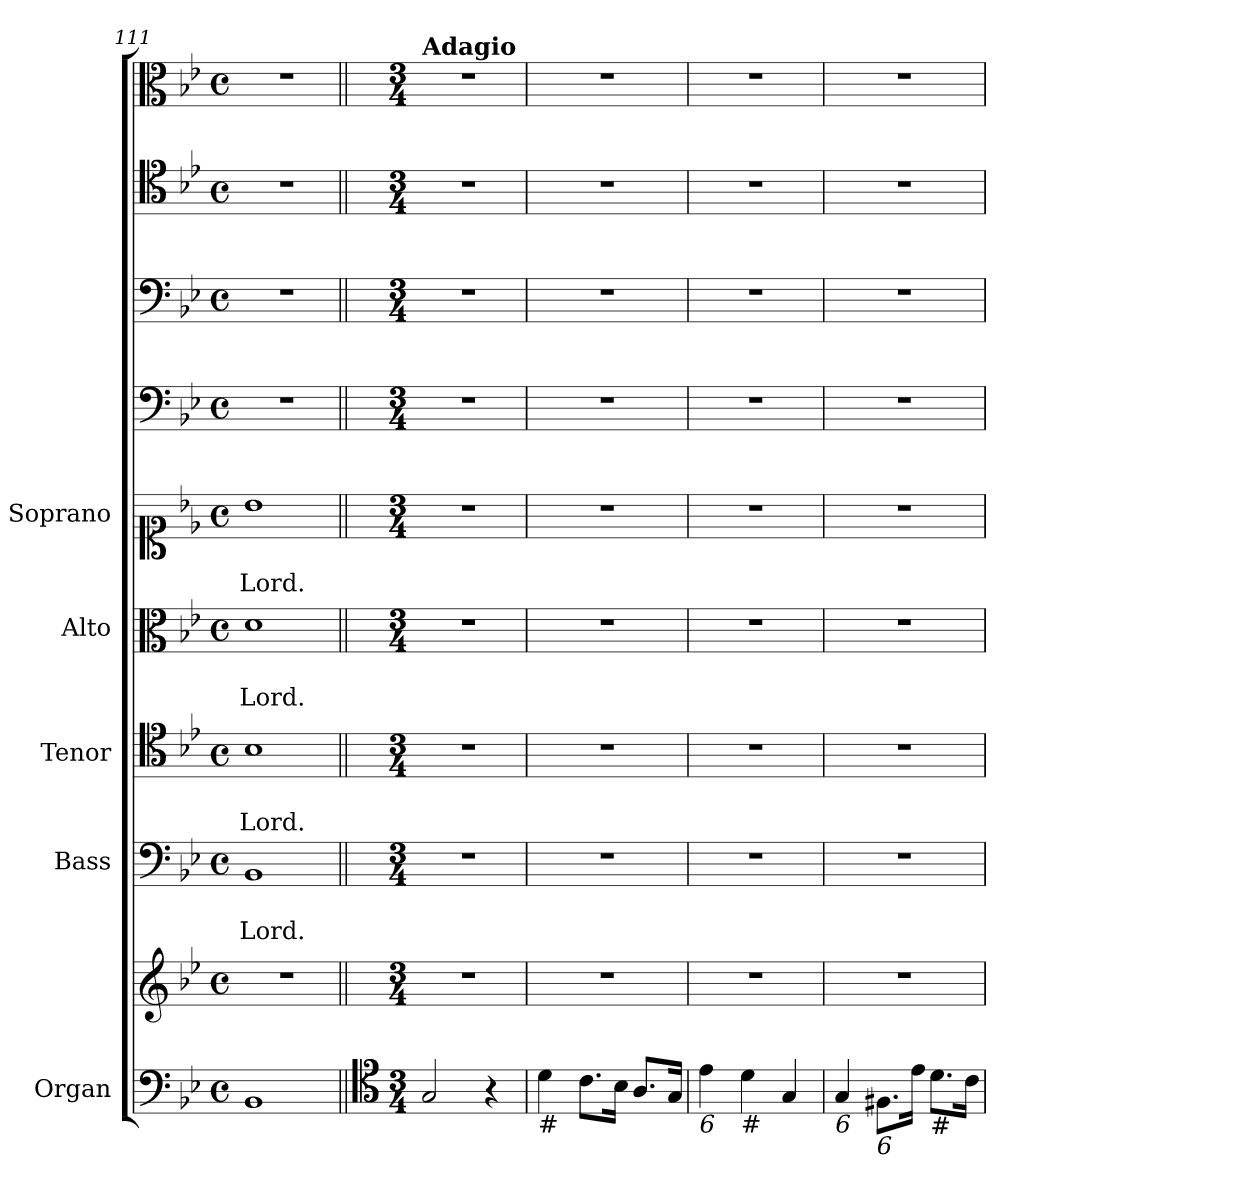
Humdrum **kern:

**kern	**kern	**kern	**text	**text	**kern	**text	**text	**kern	**text	**text	**kern	**text	**text	**kern	**kern	**kern	**kern
*part9	*part9	*part8	*part8	*part8	*part7	*part7	*part7	*part6	*part6	*part6	*part5	*part5	*part5	*part4	*part3	*part2	*part1
*staff10	*staff9	*staff8	*staff8	*staff8	*staff7	*staff7	*staff7	*staff6	*staff6	*staff6	*staff5	*staff5	*staff5	*staff4	*staff3	*staff2	*staff1
*I"Organ	*	*I"Bass	*	*	*I"Tenor	*	*	*I"Alto	*	*	*I"Soprano	*	*	*	*	*	*
*I'Org.	*	*I'B	*	*	*I'T	*	*	*I'A	*	*	*I'S	*	*	*	*	*	*
*clefF4	*clefG2	*clefF4	*	*	*clefC4	*	*	*clefC3	*	*	*clefC1	*	*	*clefF4	*clefF4	*clefC4	*clefC3
*k[b-e-]	*k[b-e-]	*k[b-e-]	*	*	*k[b-e-]	*	*	*k[b-e-]	*	*	*k[b-e-]	*	*	*k[b-e-]	*k[b-e-]	*k[b-e-]	*k[b-e-]
*g:	*g:	*g:	*	*	*g:	*	*	*g:	*	*	*g:	*	*	*g:	*g:	*g:	*g:
*M4/4	*M4/4	*M4/4	*	*	*M4/4	*	*	*M4/4	*	*	*M4/4	*	*	*M4/4	*M4/4	*M4/4	*M4/4
*met(c)	*met(c)	*met(c)	*	*	*met(c)	*	*	*met(c)	*	*	*met(c)	*	*	*met(c)	*met(c)	*met(c)	*met(c)
=111	=111	=111	=111	=111	=111	=111	=111	=111	=111	=111	=111	=111	=111	=111	=111	=111	=111
!	!	!	!	!LO:LY:b	!	!	!LO:LY:b	!	!	!LO:LY:b	!	!	!LO:LY:b	!	!	!	!
1BB-	1r	1BB-	.	Lord.	1B-	.	Lord.	1d	.	Lord.	1b-	.	Lord.	1r	1r	1r	1r
=112||	=112||	=112||	=112||	=112||	=112||	=112||	=112||	=112||	=112||	=112||	=112||	=112||	=112||	=112||	=112||	=112||	=112||
*clefC4	*	*	*	*	*	*	*	*	*	*	*	*	*	*	*	*	*
*M3/4	*M3/4	*M3/4	*	*	*M3/4	*	*	*M3/4	*	*	*M3/4	*	*	*M3/4	*M3/4	*M3/4	*M3/4
*	*	*	*	*	*	*	*	*	*	*	*	*	*	*	*	*	*MM80
!	!	!	!	!	!	!	!	!	!	!	!	!	!	!	!	!	!LO:TX:a:B:t=Adagio
2G/	2.r	2.r	.	.	2.r	.	.	2.r	.	.	2.r	.	.	2.r	2.r	2.r	2.r
4r	.	.	.	.	.	.	.	.	.	.	.	.	.	.	.	.	.
=113	=113	=113	=113	=113	=113	=113	=113	=113	=113	=113	=113	=113	=113	=113	=113	=113	=113
!LO:TX:b:t=#	!	!	!	!	!	!	!	!	!	!	!	!	!	!	!	!	!
4d\	2.r	2.r	.	.	2.r	.	.	2.r	.	.	2.r	.	.	2.r	2.r	2.r	2.r
8.c\L	.	.	.	.	.	.	.	.	.	.	.	.	.	.	.	.	.
16B-\Jk	.	.	.	.	.	.	.	.	.	.	.	.	.	.	.	.	.
8.A/L	.	.	.	.	.	.	.	.	.	.	.	.	.	.	.	.	.
16G/Jk	.	.	.	.	.	.	.	.	.	.	.	.	.	.	.	.	.
=114	=114	=114	=114	=114	=114	=114	=114	=114	=114	=114	=114	=114	=114	=114	=114	=114	=114
!LO:TX:b:i:t=6	!	!	!	!	!	!	!	!	!	!	!	!	!	!	!	!	!
4e-\	2.r	2.r	.	.	2.r	.	.	2.r	.	.	2.r	.	.	2.r	2.r	2.r	2.r
!LO:TX:b:t=#	!	!	!	!	!	!	!	!	!	!	!	!	!	!	!	!	!
4d\	.	.	.	.	.	.	.	.	.	.	.	.	.	.	.	.	.
4G/	.	.	.	.	.	.	.	.	.	.	.	.	.	.	.	.	.
=115	=115	=115	=115	=115	=115	=115	=115	=115	=115	=115	=115	=115	=115	=115	=115	=115	=115
!LO:TX:b:i:t=6	!	!	!	!	!	!	!	!	!	!	!	!	!	!	!	!	!
4G/	2.r	2.r	.	.	2.r	.	.	2.r	.	.	2.r	.	.	2.r	2.r	2.r	2.r
!LO:TX:b:i:t=6	!	!	!	!	!	!	!	!	!	!	!	!	!	!	!	!	!
8.F#X\L	.	.	.	.	.	.	.	.	.	.	.	.	.	.	.	.	.
16e-\Jk	.	.	.	.	.	.	.	.	.	.	.	.	.	.	.	.	.
!LO:TX:b:t=#	!	!	!	!	!	!	!	!	!	!	!	!	!	!	!	!	!
8.d\L	.	.	.	.	.	.	.	.	.	.	.	.	.	.	.	.	.
16c\Jk	.	.	.	.	.	.	.	.	.	.	.	.	.	.	.	.	.
=	=	=	=	=	=	=	=	=	=	=	=	=	=	=	=	=	=
*-	*-	*-	*-	*-	*-	*-	*-	*-	*-	*-	*-	*-	*-	*-	*-	*-	*-
